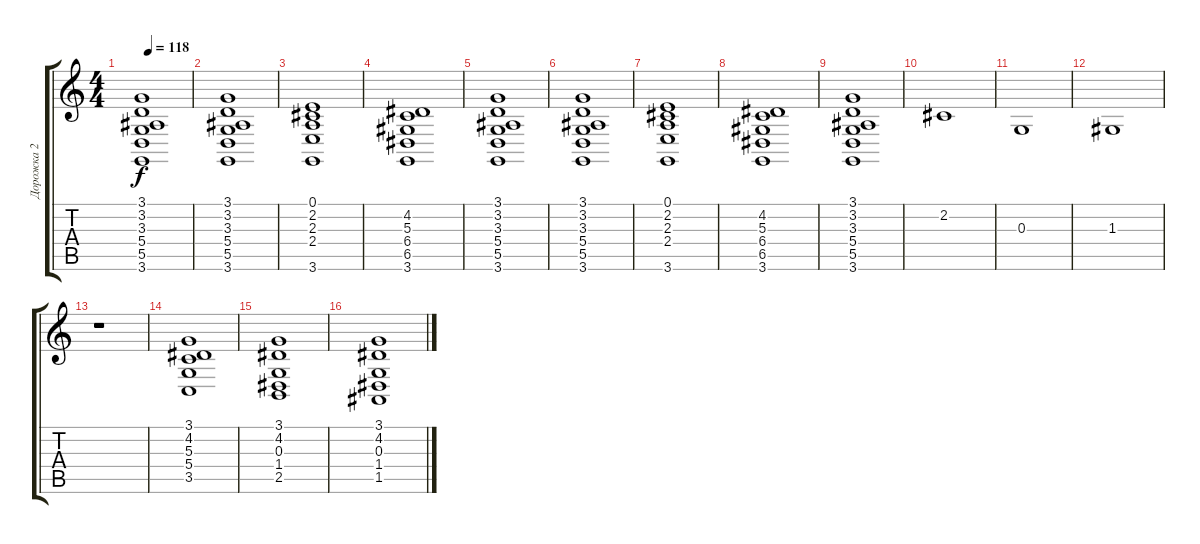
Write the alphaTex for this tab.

\track ("Дорожка 2" "Дорожка 2") {instrument choiraahs}
\staff {score tabs}
\tuning (E4 B3 G3 D3 A2 E2) {hide}
\ts (4 4)
\tempo 118
\clef g2
\ks c
(3.1 3.2 3.3 5.4 5.5 3.6).1{dy f} |
(3.1 3.2 3.3 5.4 5.5 3.6).1{volume 12} |
(0.1 2.2 2.3 2.4 3.6).1 |
(4.2 5.3 6.4 6.5 3.6).1 |
(3.1 3.2 3.3 5.4 5.5 3.6).1 |
(3.1 3.2 3.3 5.4 5.5 3.6).1 |
(0.1 2.2 2.3 2.4 3.6).1 |
(4.2 5.3 6.4 6.5 3.6).1 |
(3.1 3.2 3.3 5.4 5.5 3.6).1 |
2.2.1 |
0.3.1 |
1.3.1 |
r.1 |
(3.1 4.2 5.3 5.4 3.5).1 |
(3.1 4.2 0.3 1.4 2.5).1 |
(3.1 4.2 0.3 1.4 1.5).1
